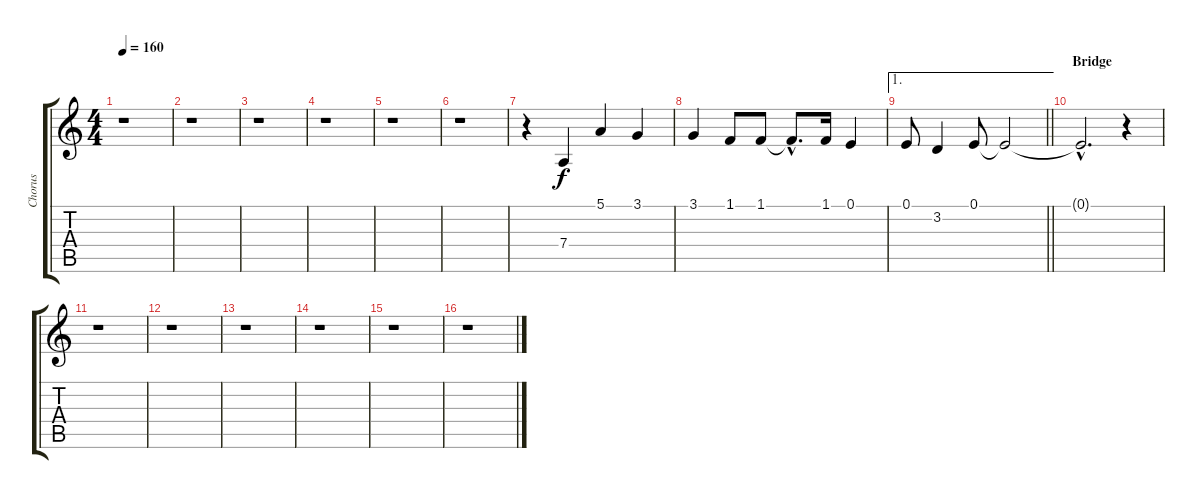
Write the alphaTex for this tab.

\track ("Chorus" "Chorus") {instrument sopranosax}
\staff {score tabs}
\tuning (E4 B3 G3 D3 A2 E2) {hide}
\ts (4 4)
\tempo 160
\clef g2
\ks c
r.1{dy f} |
r.1 |
r.1 |
r.1 |
r.1 |
r.1 |
r.4 7.4.4 5.1.4 3.1.4 |
3.1.4 1.1.8 1.1.8 1.1{hac t}.8{d} 1.1.16 0.1.4 |
\ae 1
\barLineRight lightlight
0.1.8 3.2.4 0.1.8 0.1{t}.2 |
\section ("" "Bridge")
0.1{hac t}.2{d} r.4 |
r.1 |
r.1 |
r.1 |
r.1 |
r.1 |
r.1
